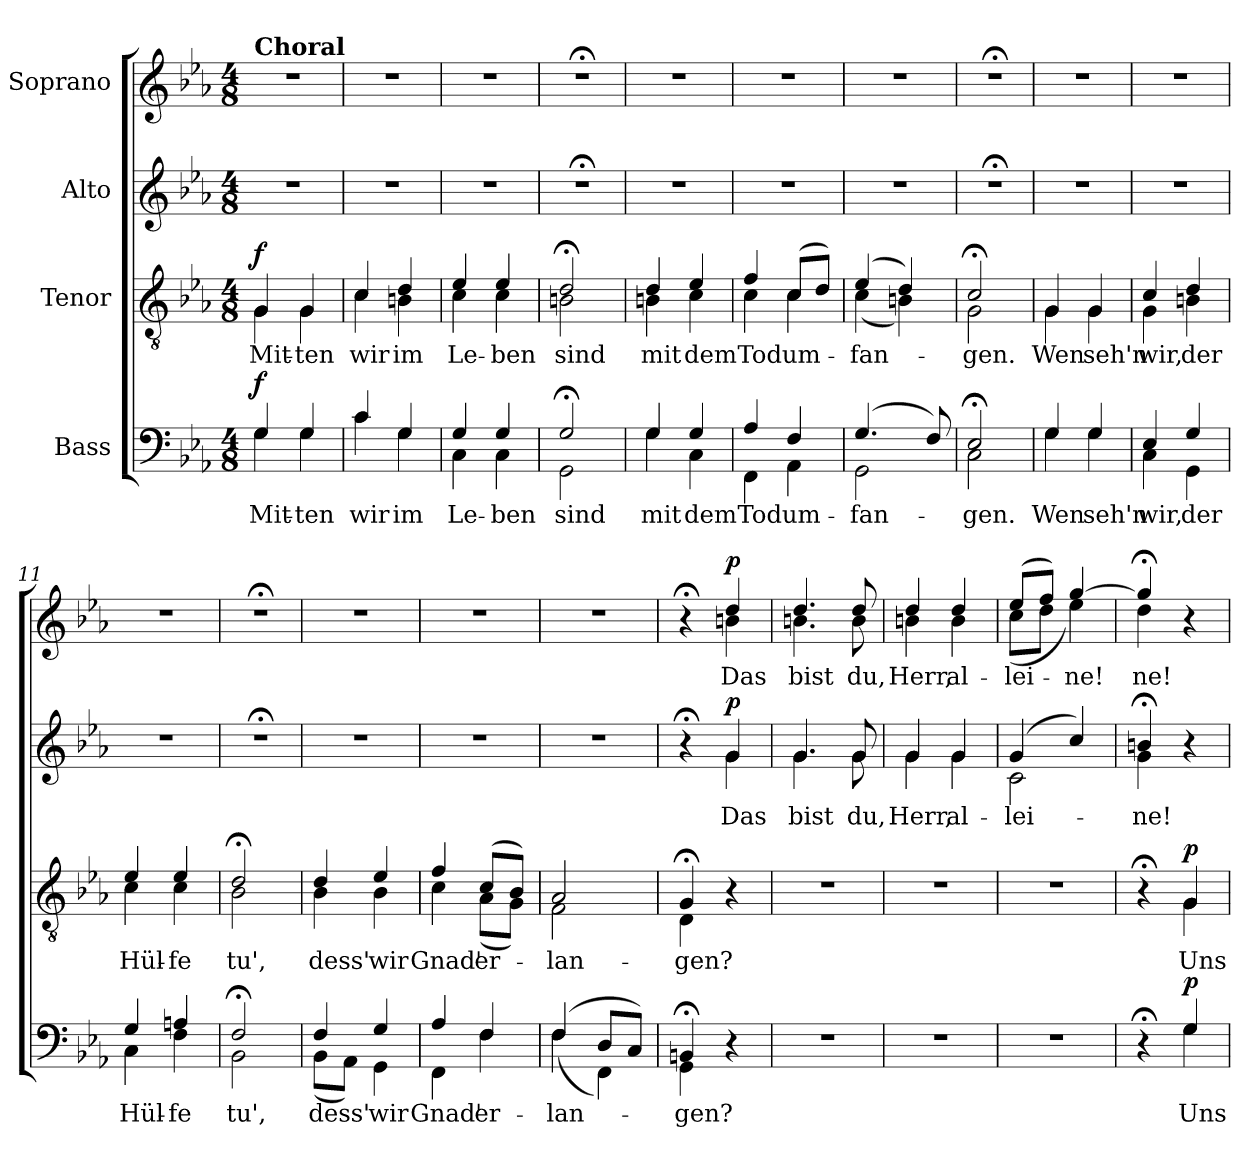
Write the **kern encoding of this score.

**kern	**text	**dynam	**kern	**text	**dynam	**kern	**text	**dynam	**kern	**text	**dynam
*part4	*part4	*part4	*part3	*part3	*part3	*part2	*part2	*part2	*part1	*part1	*part1
*staff4	*staff4	*staff4	*staff3	*staff3	*staff3	*staff2	*staff2	*staff2	*staff1	*staff1	*staff1
*I"Bass	*	*	*I"Tenor	*	*	*I"Alto	*	*	*I"Soprano	*	*
*clefF4	*	*	*clefGv2	*	*	*clefG2	*	*	*clefG2	*	*
*k[b-e-a-]	*	*	*k[b-e-a-]	*	*	*k[b-e-a-]	*	*	*k[b-e-a-]	*	*
*E-:	*	*	*E-:	*	*	*E-:	*	*	*E-:	*	*
*M4/8	*	*	*M4/8	*	*	*M4/8	*	*	*M4/8	*	*
=1	=1	=1	=1	=1	=1	=1	=1	=1	=1	=1	=1
*^	*	*	*	*	*	*	*	*	*	*	*
!	!	!	!	!	!	!	!	!	!	!LO:TX:a:B:t=Choral	!	!
!	!	!LO:LY:b	!LO:DY:a	!	!LO:LY:b	!LO:DY:a	!	!	!	!	!	!
*	*	*	*	*^	*	*	*	*	*	*	*	*
4G/	4G\	Mit-	f	4G/	4G\	Mit-	f	2r	.	.	2r	.	.
!	!	!LO:LY:b	!	!	!	!LO:LY:b	!	!	!	!	!	!	!
4G/	4G\	-ten	.	4G/	4G\	-ten	.	.	.	.	.	.	.
=2	=2	=2	=2	=2	=2	=2	=2	=2	=2	=2	=2	=2	=2
!	!	!LO:LY:b	!	!	!	!LO:LY:b	!	!	!	!	!	!	!
4c/	4c\	wir	.	4c/	4c\	wir	.	2r	.	.	2r	.	.
!	!	!LO:LY:b	!	!	!	!LO:LY:b	!	!	!	!	!	!	!
4G/	4G\	im	.	4d/	4Bn\	im	.	.	.	.	.	.	.
=3	=3	=3	=3	=3	=3	=3	=3	=3	=3	=3	=3	=3	=3
!	!	!LO:LY:b	!	!	!	!LO:LY:b	!	!	!	!	!	!	!
4G/	4C\	Le-	.	4e-/	4c\	Le-	.	2r	.	.	2r	.	.
!	!	!LO:LY:b	!	!	!	!LO:LY:b	!	!	!	!	!	!	!
4G/	4C\	-ben	.	4e-/	4c\	-ben	.	.	.	.	.	.	.
=4	=4	=4	=4	=4	=4	=4	=4	=4	=4	=4	=4	=4	=4
!	!	!LO:LY:b	!	!	!	!LO:LY:b	!	!	!	!	!	!	!
2G;</	2GG\	sind	.	2d;</	2Bn\	sind	.	2r;<	.	.	2r;<	.	.
=5	=5	=5	=5	=5	=5	=5	=5	=5	=5	=5	=5	=5	=5
!	!	!LO:LY:b	!	!	!	!LO:LY:b	!	!	!	!	!	!	!
4G/	4G\	mit	.	4d/	4Bn\	mit	.	2r	.	.	2r	.	.
!	!	!LO:LY:b	!	!	!	!LO:LY:b	!	!	!	!	!	!	!
4G/	4C\	dem	.	4e-/	4c\	dem	.	.	.	.	.	.	.
=6	=6	=6	=6	=6	=6	=6	=6	=6	=6	=6	=6	=6	=6
!	!	!LO:LY:b	!	!	!	!LO:LY:b	!	!	!	!	!	!	!
4A-/	4FF\	Tod	.	4f/	4c\	Tod	.	2r	.	.	2r	.	.
!	!	!LO:LY:b	!	!	!	!LO:LY:b	!	!	!	!	!	!	!
4F/	4AA-\	um-	.	(>8c/L	4c\	um-	.	.	.	.	.	.	.
.	.	.	.	8d/J)	.	.	.	.	.	.	.	.	.
=7	=7	=7	=7	=7	=7	=7	=7	=7	=7	=7	=7	=7	=7
!	!	!LO:LY:b	!	!	!	!LO:LY:b	!	!	!	!	!	!	!
(>4.G/	2GG\	-fan-	.	(>4e-/	(<4c\	fan-	.	2r	.	.	2r	.	.
.	.	.	.	4d/)	4Bn\)	.	.	.	.	.	.	.	.
8F/)	.	.	.	.	.	.	.	.	.	.	.	.	.
=8	=8	=8	=8	=8	=8	=8	=8	=8	=8	=8	=8	=8	=8
!	!	!LO:LY:b	!	!	!	!LO:LY:b	!	!	!	!	!	!	!
2E-;</	2C\	gen.	.	2c;</	2G\	gen.	.	2r;<	.	.	2r;<	.	.
=9	=9	=9	=9	=9	=9	=9	=9	=9	=9	=9	=9	=9	=9
!	!	!LO:LY:b	!	!	!	!LO:LY:b	!	!	!	!	!	!	!
4G/	4G\	Wen	.	4G/	4G\	Wen	.	2r	.	.	2r	.	.
!	!	!LO:LY:b	!	!	!	!LO:LY:b	!	!	!	!	!	!	!
4G/	4G\	seh'n	.	4G/	4G\	seh'n	.	.	.	.	.	.	.
=10	=10	=10	=10	=10	=10	=10	=10	=10	=10	=10	=10	=10	=10
!	!	!LO:LY:b	!	!	!	!LO:LY:b	!	!	!	!	!	!	!
4E-/	4C\	wir,	.	4c/	4G\	wir,	.	2r	.	.	2r	.	.
!	!	!LO:LY:b	!	!	!	!LO:LY:b	!	!	!	!	!	!	!
4G/	4GG\	der	.	4d/	4Bn\	der	.	.	.	.	.	.	.
=11	=11	=11	=11	=11	=11	=11	=11	=11	=11	=11	=11	=11	=11
!	!	!LO:LY:b	!	!	!	!LO:LY:b	!	!	!	!	!	!	!
4G/	4C\	Hül-	.	4e-/	4c\	Hül-	.	2r	.	.	2r	.	.
!	!	!LO:LY:b	!	!	!	!LO:LY:b	!	!	!	!	!	!	!
4An/	4F\	-fe	.	4e-/	4c\	-fe	.	.	.	.	.	.	.
!!LO:LB:g=z
=12	=12	=12	=12	=12	=12	=12	=12	=12	=12	=12	=12	=12	=12
!	!	!LO:LY:b	!	!	!	!LO:LY:b	!	!	!	!	!	!	!
2F;</	2BB-\	tu',	.	2d;</	2B-\	tu',	.	2r;<	.	.	2r;<	.	.
=13	=13	=13	=13	=13	=13	=13	=13	=13	=13	=13	=13	=13	=13
!	!	!LO:LY:b	!	!	!	!LO:LY:b	!	!	!	!	!	!	!
4F/	(<8BB-\L	dess'	.	4d/	4B-\	dess'	.	2r	.	.	2r	.	.
.	8AA-\J)	.	.	.	.	.	.	.	.	.	.	.	.
!	!	!LO:LY:b	!	!	!	!LO:LY:b	!	!	!	!	!	!	!
4G/	4GG\	wir	.	4e-/	4B-\	wir	.	.	.	.	.	.	.
=14	=14	=14	=14	=14	=14	=14	=14	=14	=14	=14	=14	=14	=14
!	!	!LO:LY:b	!	!	!	!LO:LY:b	!	!	!	!	!	!	!
4A-/	4FF\	Gnad'	.	4f/	4c\	Gnad'	.	2r	.	.	2r	.	.
!	!	!LO:LY:b	!	!	!	!LO:LY:b	!	!	!	!	!	!	!
4F/	4F\	er-	.	(>8c/L	(<8A-\L	er-	.	.	.	.	.	.	.
.	.	.	.	8B-/J)	8G\J)	.	.	.	.	.	.	.	.
=15	=15	=15	=15	=15	=15	=15	=15	=15	=15	=15	=15	=15	=15
!	!	!LO:LY:b	!	!	!	!LO:LY:b	!	!	!	!	!	!	!
(>4F/	(<4F\	-lan-	.	2A-/	2F\	-lan-	.	2r	.	.	2r	.	.
8D/L	4FF\)	.	.	.	.	.	.	.	.	.	.	.	.
8C/J)	.	.	.	.	.	.	.	.	.	.	.	.	.
=16	=16	=16	=16	=16	=16	=16	=16	=16	=16	=16	=16	=16	=16
!	!	!LO:LY:b	!	!	!	!LO:LY:b	!	!	!	!	!	!	!
*	*	*	*	*	*	*	*	*^	*	*	*^	*	*
4BBn;</	4GG\	-gen?	.	4G;</	4D\	gen?	.	4r;<	4ryy	.	.	4r;<	4ryy	.	.
!	!	!	!	!	!	!	!	!	!	!LO:LY:b	!LO:DY:a	!	!	!LO:LY:b	!LO:DY:a
4r	4ryy	.	.	4r	4ryy	.	.	4g/	4g\	Das	p	4dd/	4bn\	Das	p
=17	=17	=17	=17	=17	=17	=17	=17	=17	=17	=17	=17	=17	=17	=17	=17
!	!	!	!	!	!	!	!	!	!	!LO:LY:b	!	!	!	!LO:LY:b	!
*v	*v	*	*	*	*	*	*	*	*	*	*	*	*	*	*
*	*	*	*v	*v	*	*	*	*	*	*	*	*	*	*
2r	.	.	2r	.	.	4.g/	4.g\	bist	.	4.dd/	4.bn\	bist	.
!	!	!	!	!	!	!	!	!LO:LY:b	!	!	!	!LO:LY:b	!
.	.	.	.	.	.	8g/	8g\	du,	.	8dd/	8b\	du,	.
=18	=18	=18	=18	=18	=18	=18	=18	=18	=18	=18	=18	=18	=18
!	!	!	!	!	!	!	!	!LO:LY:b	!	!	!	!LO:LY:b	!
2r	.	.	2r	.	.	4g/	4g\	Herr,	.	4dd/	4bn\	Herr,	.
!	!	!	!	!	!	!	!	!LO:LY:b	!	!	!	!LO:LY:a	!
!	!	!	!	!	!	!	!	!	!	!	!	!LO:LY:b	!
.	.	.	.	.	.	4g/	4g\	al-	.	4dd/	4b\	al-	.
=19	=19	=19	=19	=19	=19	=19	=19	=19	=19	=19	=19	=19	=19
!	!	!	!	!	!	!	!	!LO:LY:b	!	!	!	!LO:LY:a	!
!	!	!	!	!	!	!	!	!	!	!	!	!LO:LY:b	!
2r	.	.	2r	.	.	(>4g/	2c\	-lei-	.	(>8ee-/L	(<8cc\L	-lei-	.
.	.	.	.	.	.	.	.	.	.	8ff/J)	8dd\J	.	.
!	!	!	!	!	!	!	!	!	!	!	!	!LO:LY:a	!
.	.	.	.	.	.	4cc/)	.	.	.	[4gg/	4ee-\)	-ne!	.
=20	=20	=20	=20	=20	=20	=20	=20	=20	=20	=20	=20	=20	=20
*^	*	*	*^	*	*	*	*	*	*	*	*	*	*
!	!	!	!	!	!	!	!	!	!	!LO:LY:b	!	!	!	!LO:LY:b	!
4r;<	4ryy	.	.	4r;<	4ryy	.	.	4bn;</	4g\	-ne!	.	4gg;</]	4dd\	-ne!	.
!	!	!LO:LY:b	!LO:DY:a	!	!	!LO:LY:b	!LO:DY:a	!	!	!	!	!	!	!	!
4G/	4G\	Uns	p	4G/	4G\	Uns	p	4r	4ryy	.	.	4r	4ryy	.	.
*v	*v	*	*	*	*	*	*	*v	*v	*	*	*v	*v	*	*
*	*	*	*v	*v	*	*	*	*	*	*	*	*
=	=	=	=	=	=	=	=	=	=	=	=
*-	*-	*-	*-	*-	*-	*-	*-	*-	*-	*-	*-
